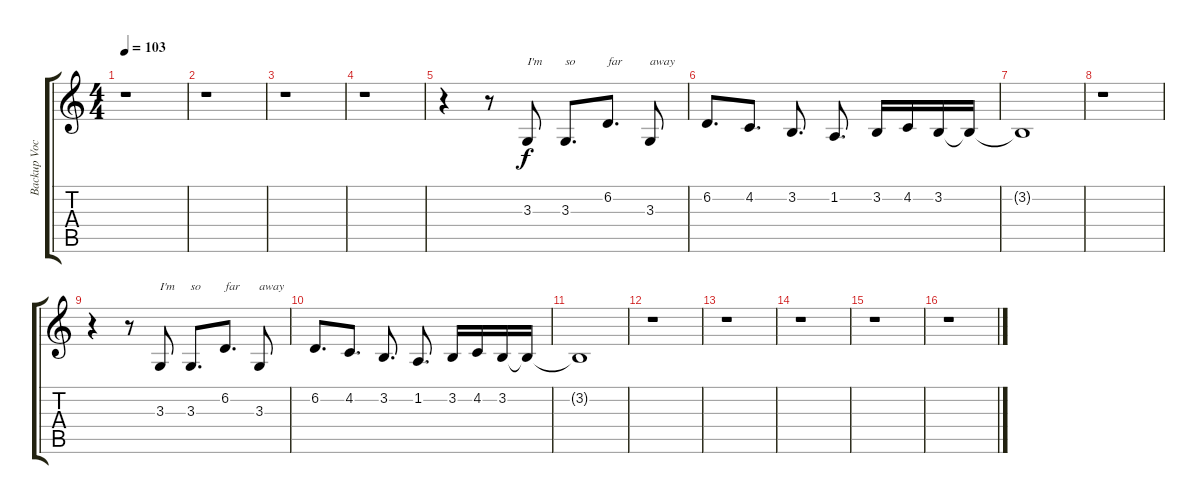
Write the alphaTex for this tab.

\track ("Backup Vocals" "Backup Voc") {instrument frenchhorn}
\staff {score tabs}
\tuning (E4 Ab3 E3 D3 A2 E2) {hide}
\ts (4 4)
\tempo 103
\clef g2
\ks c
r.1{dy f} |
r.1 |
r.1 |
r.1 |
r.4 r.8 3.3.8{txt "I'm"} 3.3.8{d txt "so"} 6.2.8{d txt "far"} 3.3.8{txt "away"} |
6.2.8{d} 4.2.8{d} 3.2.8{d} 1.2.8{d} 3.2.16 4.2.16 3.2.16 3.2{t}.16 |
3.2{t}.1 |
r.1 |
r.4 r.8 3.3.8{txt "I'm"} 3.3.8{d txt "so"} 6.2.8{d txt "far"} 3.3.8{txt "away"} |
6.2.8{d} 4.2.8{d} 3.2.8{d} 1.2.8{d} 3.2.16 4.2.16 3.2.16 3.2{t}.16 |
3.2{t}.1 |
r.1 |
r.1 |
r.1 |
r.1 |
r.1
